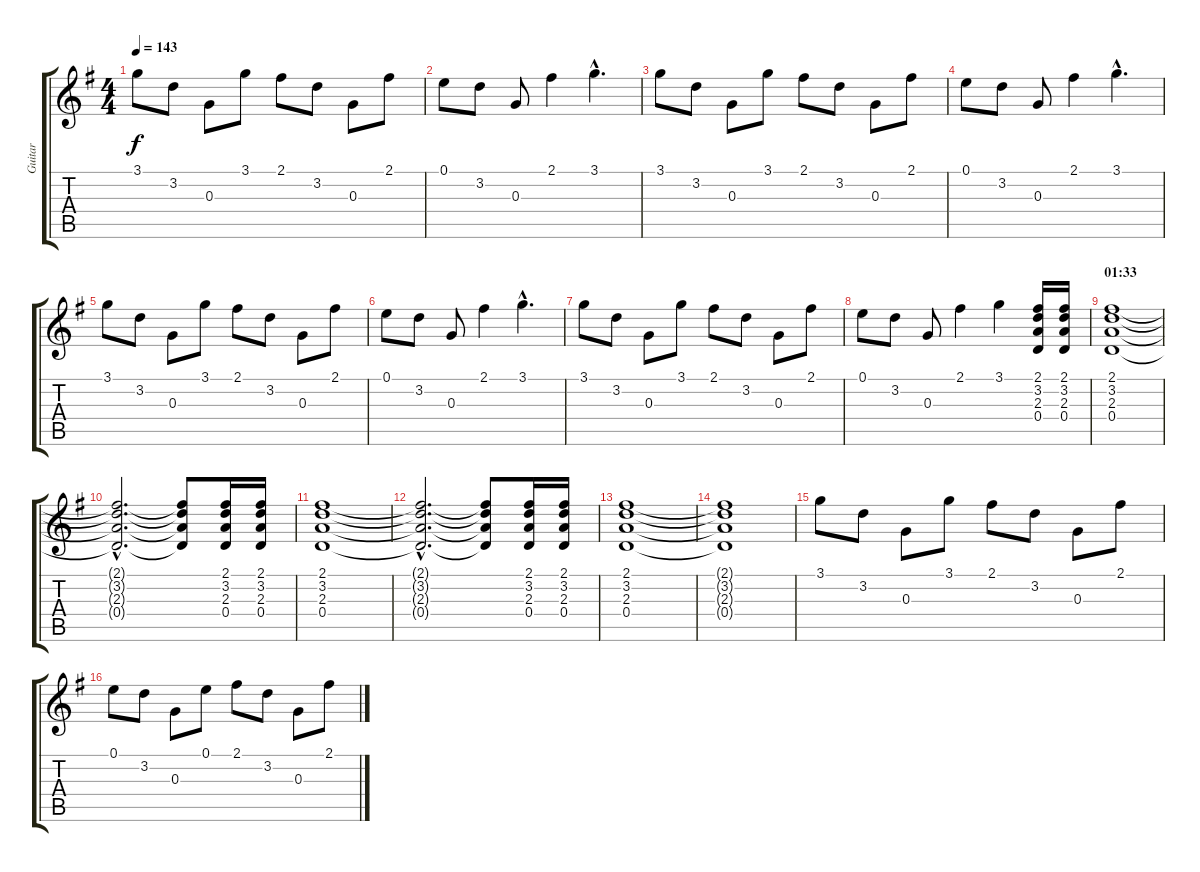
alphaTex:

\track ("Guitar" "Guitar") {instrument acousticguitarsteel}
\staff {score tabs}
\tuning (E4 B3 G3 D3 A2 E2) {hide}
\ts (4 4)
\tempo 143
\clef g2
\ks g
3.1.8{dy f} 3.2.8 0.3.8 3.1.8 2.1.8 3.2.8 0.3.8 2.1.8 |
0.1.8 3.2.8 0.3.8 2.1.4 3.1{hac}.4{d} |
3.1.8 3.2.8 0.3.8 3.1.8 2.1.8 3.2.8 0.3.8 2.1.8 |
0.1.8 3.2.8 0.3.8 2.1.4 3.1{hac}.4{d} |
3.1.8 3.2.8 0.3.8 3.1.8 2.1.8 3.2.8 0.3.8 2.1.8 |
0.1.8 3.2.8 0.3.8 2.1.4 3.1{hac}.4{d} |
3.1.8 3.2.8 0.3.8 3.1.8 2.1.8 3.2.8 0.3.8 2.1.8 |
0.1.8 3.2.8 0.3.8 2.1.4 3.1.4 (2.1 3.2 2.3 0.4).16 (2.1 3.2 2.3 0.4).16 |
\section ("" "01:33")
(2.1 3.2 2.3 0.4).1 |
(2.1{hac t} 3.2{hac t} 2.3{hac t} 0.4{hac t}).2{d} (2.1{t} 3.2{t} 2.3{t} 0.4{t}).8 (2.1 3.2 2.3 0.4).16 (2.1 3.2 2.3 0.4).16 |
(2.1 3.2 2.3 0.4).1 |
(2.1{hac t} 3.2{hac t} 2.3{hac t} 0.4{hac t}).2{d} (2.1{t} 3.2{t} 2.3{t} 0.4{t}).8 (2.1 3.2 2.3 0.4).16 (2.1 3.2 2.3 0.4).16 |
(2.1 3.2 2.3 0.4).1 |
(2.1{t} 3.2{t} 2.3{t} 0.4{t}).1 |
3.1.8 3.2.8 0.3.8 3.1.8 2.1.8 3.2.8 0.3.8 2.1.8 |
0.1.8 3.2.8 0.3.8 0.1.8 2.1.8 3.2.8 0.3.8 2.1.8
